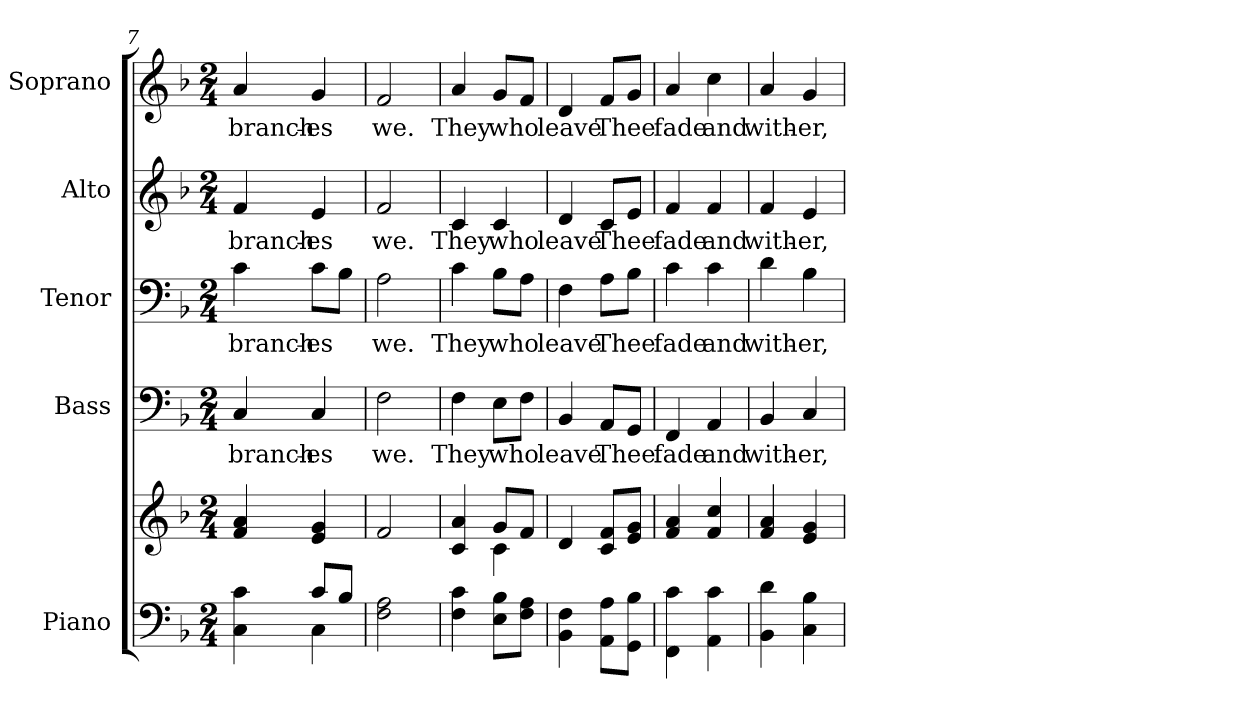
**kern	**kern	**kern	**text	**kern	**text	**kern	**text	**kern	**text
*part5	*part5	*part4	*part4	*part3	*part3	*part2	*part2	*part1	*part1
*staff6	*staff5	*staff4	*staff4	*staff3	*staff3	*staff2	*staff2	*staff1	*staff1
*I"Piano	*	*I"Bass	*	*I"Tenor	*	*I"Alto	*	*I"Soprano	*
*I'Pno.	*	*I'B.	*	*I'T.	*	*I'A.	*	*I'S.	*
*clefF4	*clefG2	*clefF4	*	*clefF4	*	*clefG2	*	*clefG2	*
*k[b-]	*k[b-]	*k[b-]	*	*k[b-]	*	*k[b-]	*	*k[b-]	*
*F:	*F:	*F:	*	*F:	*	*F:	*	*F:	*
*M2/4	*M2/4	*M2/4	*	*M2/4	*	*M2/4	*	*M2/4	*
=7	=7	=7	=7	=7	=7	=7	=7	=7	=7
*^	*	*	*	*	*	*	*	*	*
!	!	!	!	!LO:LY:b:color=#000000	!	!	!	!	!	!
!	!	!	!	!	!	!LO:LY:b:color=#000000	!	!	!	!
!	!	!	!	!	!	!	!	!LO:LY:b:color=#000000	!	!
!	!	!	!	!	!	!	!	!	!	!LO:LY:b:color=#000000
4Ci\ 4ci	4ryy	4fi/ 4ai	4Ci/	branch-	4ci\	branch-	4fi/	branch-	4ai/	branch-
!	!	!	!	!LO:LY:b:color=#000000	!	!	!	!	!	!
!	!	!	!	!	!	!LO:LY:b:color=#000000	!	!	!	!
!	!	!	!	!	!	!	!	!LO:LY:b:color=#000000	!	!
!	!	!	!	!	!	!	!	!	!	!LO:LY:b:color=#000000
8ci/L	4Ci\	4ei/ 4gi	4Ci/	-es	8ci\L	-es	4ei/	-es	4gi/	-es
8B-i/J	.	.	.	.	8B-i\J	.	.	.	.	.
*v	*v	*	*	*	*	*	*	*	*	*
=8	=8	=8	=8	=8	=8	=8	=8	=8	=8
!	!	!	!LO:LY:b:color=#000000	!	!	!	!	!	!
!	!	!	!	!	!LO:LY:b:color=#000000	!	!	!	!
!	!	!	!	!	!	!	!LO:LY:b:color=#000000	!	!
!	!	!	!	!	!	!	!	!	!LO:LY:b:color=#000000
2Fi\ 2Ai	2fi/	2Fi\	we.	2Ai\	we.	2fi/	we.	2fi/	we.
!!LO:PB:g=z
=9	=9	=9	=9	=9	=9	=9	=9	=9	=9
*	*^	*	*	*	*	*	*	*	*
!	!	!	!	!LO:LY:b:color=#000000	!	!	!	!	!	!
!	!	!	!	!	!	!LO:LY:b:color=#000000	!	!	!	!
!	!	!	!	!	!	!	!	!LO:LY:b:color=#000000	!	!
!	!	!	!	!	!	!	!	!	!	!LO:LY:b:color=#000000
4Fi\ 4ci	4ci/ 4ai	4ryy	4Fi\	They	4ci\	They	4ci/	They	4ai/	They
!	!	!	!	!LO:LY:b:color=#000000	!	!	!	!	!	!
!	!	!	!	!	!	!LO:LY:b:color=#000000	!	!	!	!
!	!	!	!	!	!	!	!	!LO:LY:b:color=#000000	!	!
!	!	!	!	!	!	!	!	!	!	!LO:LY:b:color=#000000
8Ei\ 8B-iL	8gi/L	4ci\	8Ei\L	who	8B-i\L	who	4ci/	who	8gi/L	who
8Fi\ 8AiJ	8fi/J	.	8Fi\J	.	8Ai\J	.	.	.	8fi/J	.
*	*v	*v	*	*	*	*	*	*	*	*
=10	=10	=10	=10	=10	=10	=10	=10	=10	=10
!	!	!	!LO:LY:b:color=#000000	!	!	!	!	!	!
!	!	!	!	!	!LO:LY:b:color=#000000	!	!	!	!
!	!	!	!	!	!	!	!LO:LY:b:color=#000000	!	!
!	!	!	!	!	!	!	!	!	!LO:LY:b:color=#000000
4BB-i\ 4Fi	4di/	4BB-i/	leave	4Fi\	leave	4di/	leave	4di/	leave
!	!	!	!LO:LY:b:color=#000000	!	!	!	!	!	!
!	!	!	!	!	!LO:LY:b:color=#000000	!	!	!	!
!	!	!	!	!	!	!	!LO:LY:b:color=#000000	!	!
!	!	!	!	!	!	!	!	!	!LO:LY:b:color=#000000
8AAi\ 8AiL	8ci/ 8fiL	8AAi/L	Thee	8Ai\L	Thee	8ci/L	Thee	8fi/L	Thee
8GGi\ 8B-iJ	8ei/ 8giJ	8GGi/J	.	8B-i\J	.	8ei/J	.	8gi/J	.
=11	=11	=11	=11	=11	=11	=11	=11	=11	=11
!	!	!	!LO:LY:b:color=#000000	!	!	!	!	!	!
!	!	!	!	!	!LO:LY:b:color=#000000	!	!	!	!
!	!	!	!	!	!	!	!LO:LY:b:color=#000000	!	!
!	!	!	!	!	!	!	!	!	!LO:LY:b:color=#000000
4FFi\ 4ci	4fi/ 4ai	4FFi/	fade	4ci\	fade	4fi/	fade	4ai/	fade
!	!	!	!LO:LY:b:color=#000000	!	!	!	!	!	!
!	!	!	!	!	!LO:LY:b:color=#000000	!	!	!	!
!	!	!	!	!	!	!	!LO:LY:b:color=#000000	!	!
!	!	!	!	!	!	!	!	!	!LO:LY:b:color=#000000
4AAi\ 4ci	4fi/ 4cci	4AAi/	and	4ci\	and	4fi/	and	4cci\	and
=12	=12	=12	=12	=12	=12	=12	=12	=12	=12
!	!	!	!LO:LY:b:color=#000000	!	!	!	!	!	!
!	!	!	!	!	!LO:LY:b:color=#000000	!	!	!	!
!	!	!	!	!	!	!	!LO:LY:b:color=#000000	!	!
!	!	!	!	!	!	!	!	!	!LO:LY:b:color=#000000
4BB-i\ 4di	4fi/ 4ai	4BB-i/	with-	4di\	with-	4fi/	with-	4ai/	with-
!	!	!	!LO:LY:b:color=#000000	!	!	!	!	!	!
!	!	!	!	!	!LO:LY:b:color=#000000	!	!	!	!
!	!	!	!	!	!	!	!LO:LY:b:color=#000000	!	!
!	!	!	!	!	!	!	!	!	!LO:LY:b:color=#000000
4Ci\ 4B-i	4ei/ 4gi	4Ci/	-er,	4B-i\	-er,	4ei/	-er,	4gi/	-er,
=	=	=	=	=	=	=	=	=	=
*-	*-	*-	*-	*-	*-	*-	*-	*-	*-
